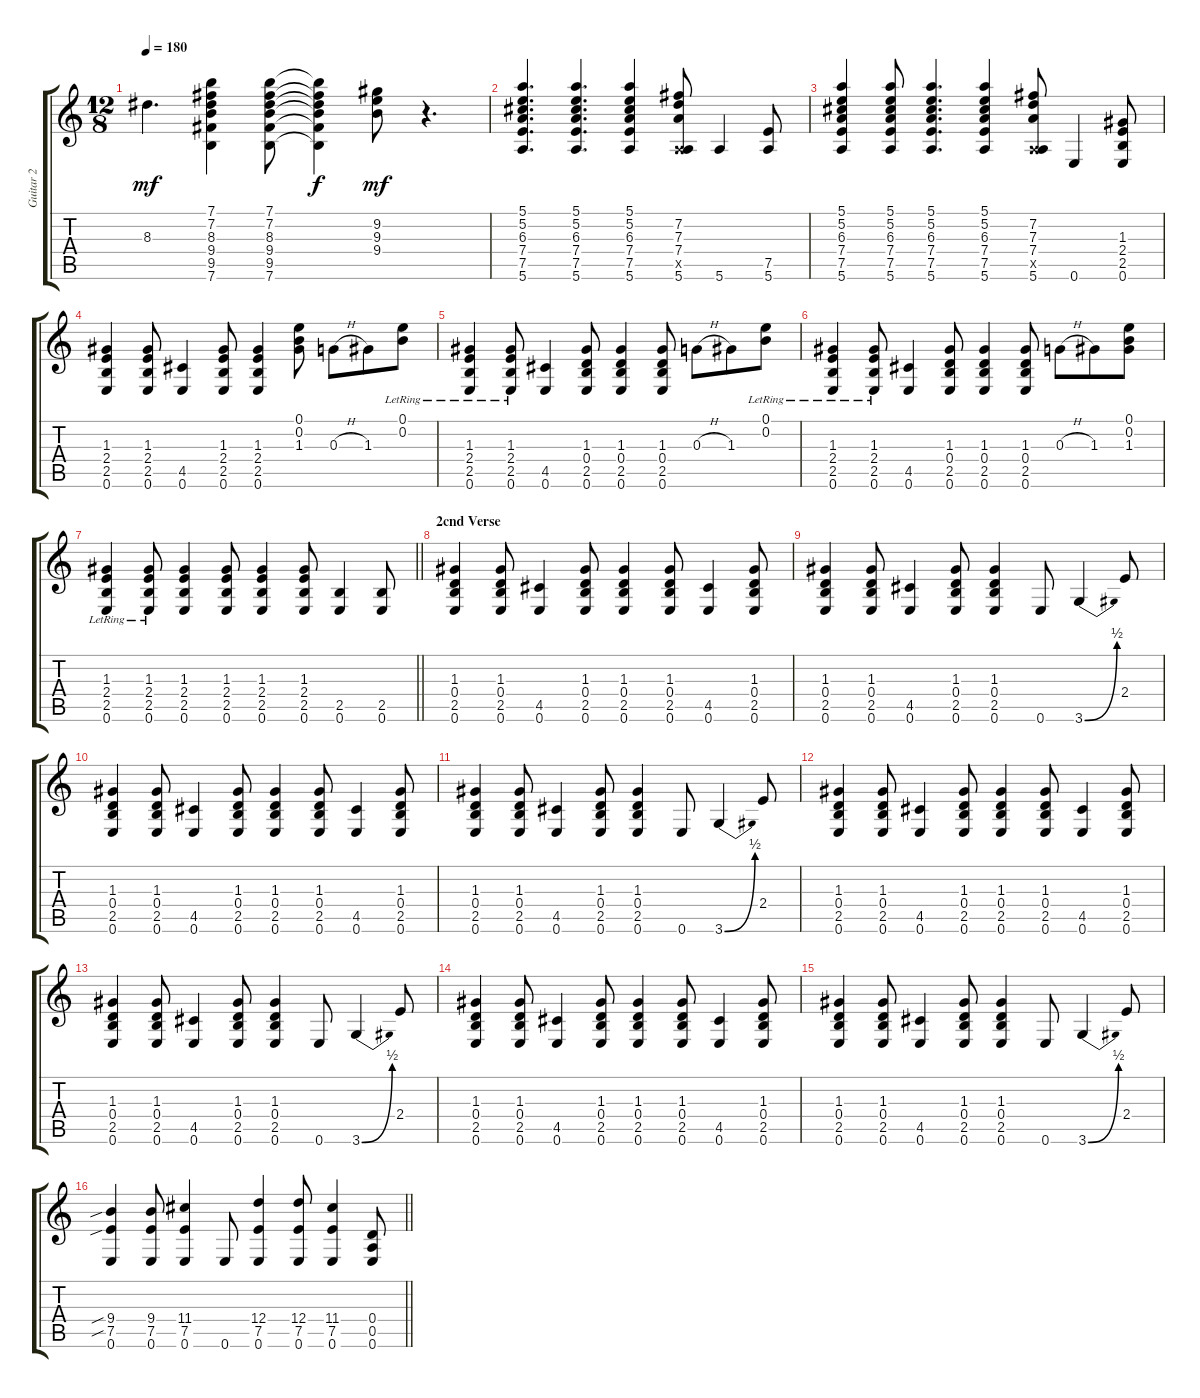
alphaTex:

\track ("Guitar 2" "Guitar 2") {instrument acousticguitarsteel}
\staff {score tabs}
\tuning (E4 B3 G3 D3 A2 E2) {hide}
\ts (12 8)
\tempo 180
\clef g2
\ks c
8.3.4{d dy mf} (7.1 7.2 8.3 9.4 9.5 7.6).4 (7.1 7.2 8.3 9.4 9.5 7.6).8 (7.1{t} 7.2{t} 8.3{t} 9.4{t} 9.5{t} 7.6{t}).4{dy f} (9.2 9.3 9.4).8{dy mf} r.4{d} |
(5.1 5.2 6.3 7.4 7.5 5.6).4{d} (5.1 5.2 6.3 7.4 7.5 5.6).4{d} (5.1 5.2 6.3 7.4 7.5 5.6).4 (7.2 7.3 7.4 0.5{x} 5.6).8 5.6.4 (7.5 5.6).8 |
(5.1 5.2 6.3 7.4 7.5 5.6).4 (5.1 5.2 6.3 7.4 7.5 5.6).8 (5.1 5.2 6.3 7.4 7.5 5.6).4{d} (5.1 5.2 6.3 7.4 7.5 5.6).4 (7.2 7.3 7.4 0.5{x} 5.6).8 0.6.4 (1.3 2.4 2.5 0.6).8 |
(1.3 2.4 2.5 0.6).4 (1.3 2.4 2.5 0.6).8 (4.5 0.6).4 (1.3 2.4 2.5 0.6).8 (1.3 2.4 2.5 0.6).4 (0.1 0.2 1.3).8 0.3{h}.8 1.3.8 (0.1{lr} 0.2{lr}).8 |
(1.3{lr} 2.4{lr} 2.5{lr} 0.6{lr}).4 (1.3{lr} 2.4{lr} 2.5{lr} 0.6{lr}).8 (4.5 0.6).4 (1.3 0.4 2.5 0.6).8 (1.3 0.4 2.5 0.6).4 (1.3 0.4 2.5 0.6).8 0.3{h}.8 1.3.8 (0.1{lr} 0.2{lr}).8 |
(1.3{lr} 2.4{lr} 2.5{lr} 0.6{lr}).4 (1.3{lr} 2.4{lr} 2.5{lr} 0.6{lr}).8 (4.5 0.6).4 (1.3 0.4 2.5 0.6).8 (1.3 0.4 2.5 0.6).4 (1.3 0.4 2.5 0.6).8 0.3{h}.8 1.3.8 (0.1 0.2 1.3).8 |
\barLineRight lightlight
(1.3{lr} 2.4{lr} 2.5{lr} 0.6{lr}).4 (1.3{lr} 2.4{lr} 2.5{lr} 0.6{lr}).8 (1.3 2.4 2.5 0.6).4 (1.3 2.4 2.5 0.6).8 (1.3 2.4 2.5 0.6).4 (1.3 2.4 2.5 0.6).8 (2.5 0.6).4 (2.5 0.6).8 |
\section ("" "2cnd Verse")
(1.3 0.4 2.5 0.6).4 (1.3 0.4 2.5 0.6).8 (4.5 0.6).4 (1.3 0.4 2.5 0.6).8 (1.3 0.4 2.5 0.6).4 (1.3 0.4 2.5 0.6).8 (4.5 0.6).4 (1.3 0.4 2.5 0.6).8 |
(1.3 0.4 2.5 0.6).4 (1.3 0.4 2.5 0.6).8 (4.5 0.6).4 (1.3 0.4 2.5 0.6).8 (1.3 0.4 2.5 0.6).4 0.6.8 3.6{be (bend 0 0 60 2)}.4 2.4.8 |
(1.3 0.4 2.5 0.6).4 (1.3 0.4 2.5 0.6).8 (4.5 0.6).4 (1.3 0.4 2.5 0.6).8 (1.3 0.4 2.5 0.6).4 (1.3 0.4 2.5 0.6).8 (4.5 0.6).4 (1.3 0.4 2.5 0.6).8 |
(1.3 0.4 2.5 0.6).4 (1.3 0.4 2.5 0.6).8 (4.5 0.6).4 (1.3 0.4 2.5 0.6).8 (1.3 0.4 2.5 0.6).4 0.6.8 3.6{be (bend 0 0 60 2)}.4 2.4.8 |
(1.3 0.4 2.5 0.6).4 (1.3 0.4 2.5 0.6).8 (4.5 0.6).4 (1.3 0.4 2.5 0.6).8 (1.3 0.4 2.5 0.6).4 (1.3 0.4 2.5 0.6).8 (4.5 0.6).4 (1.3 0.4 2.5 0.6).8 |
(1.3 0.4 2.5 0.6).4 (1.3 0.4 2.5 0.6).8 (4.5 0.6).4 (1.3 0.4 2.5 0.6).8 (1.3 0.4 2.5 0.6).4 0.6.8 3.6{be (bend 0 0 60 2)}.4 2.4.8 |
(1.3 0.4 2.5 0.6).4 (1.3 0.4 2.5 0.6).8 (4.5 0.6).4 (1.3 0.4 2.5 0.6).8 (1.3 0.4 2.5 0.6).4 (1.3 0.4 2.5 0.6).8 (4.5 0.6).4 (1.3 0.4 2.5 0.6).8 |
(1.3 0.4 2.5 0.6).4 (1.3 0.4 2.5 0.6).8 (4.5 0.6).4 (1.3 0.4 2.5 0.6).8 (1.3 0.4 2.5 0.6).4 0.6.8 3.6{be (bend 0 0 60 2)}.4 2.4.8 |
\barLineRight lightlight
(9.4{sib} 7.5{sib} 0.6).4 (9.4 7.5 0.6).8 (11.4 7.5 0.6).4 0.6.8 (12.4 7.5 0.6).4 (12.4 7.5 0.6).8 (11.4 7.5 0.6).4 (0.4 0.5 0.6).8
